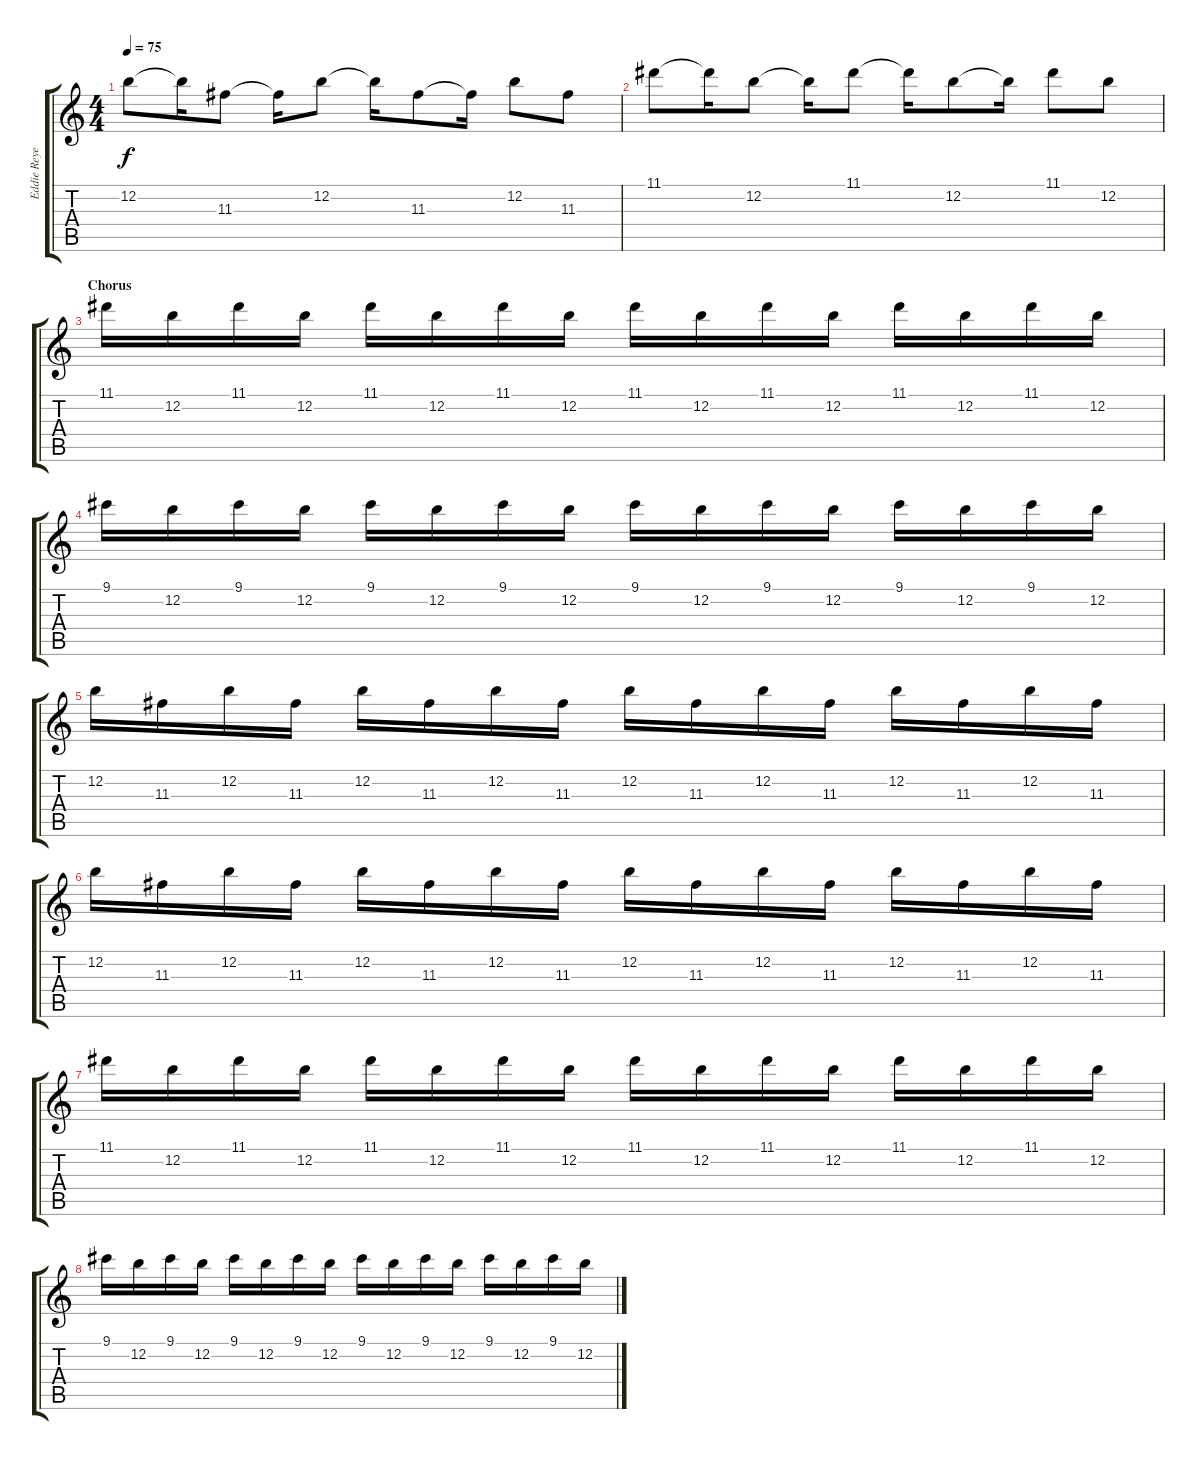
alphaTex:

\track ("Eddie Reyes (Lead Guitar)" "Eddie Reye") {instrument distortionguitar}
\staff {score tabs}
\tuning (E4 B3 G3 D3 A2 E2) {hide}
\ts (4 4)
\tempo 75
\clef g2
\ks c
12.2.8{dy f} 12.2{t}.16 11.3.8 11.3{t}.16 12.2.8 12.2{t}.16 11.3.8 11.3{t}.16 12.2.8 11.3.8 |
11.1.8 11.1{t}.16 12.2.8 12.2{t}.16 11.1.8 11.1{t}.16 12.2.8 12.2{t}.16 11.1.8 12.2.8 |
\section ("" "Chorus")
11.1.16 12.2.16 11.1.16 12.2.16 11.1.16 12.2.16 11.1.16 12.2.16 11.1.16 12.2.16 11.1.16 12.2.16 11.1.16 12.2.16 11.1.16 12.2.16 |
9.1.16 12.2.16 9.1.16 12.2.16 9.1.16 12.2.16 9.1.16 12.2.16 9.1.16 12.2.16 9.1.16 12.2.16 9.1.16 12.2.16 9.1.16 12.2.16 |
12.2.16 11.3.16 12.2.16 11.3.16 12.2.16 11.3.16 12.2.16 11.3.16 12.2.16 11.3.16 12.2.16 11.3.16 12.2.16 11.3.16 12.2.16 11.3.16 |
12.2.16 11.3.16 12.2.16 11.3.16 12.2.16 11.3.16 12.2.16 11.3.16 12.2.16 11.3.16 12.2.16 11.3.16 12.2.16 11.3.16 12.2.16 11.3.16 |
11.1.16 12.2.16 11.1.16 12.2.16 11.1.16 12.2.16 11.1.16 12.2.16 11.1.16 12.2.16 11.1.16 12.2.16 11.1.16 12.2.16 11.1.16 12.2.16 |
9.1.16 12.2.16 9.1.16 12.2.16 9.1.16 12.2.16 9.1.16 12.2.16 9.1.16 12.2.16 9.1.16 12.2.16 9.1.16 12.2.16 9.1{ss}.16 12.2.16
